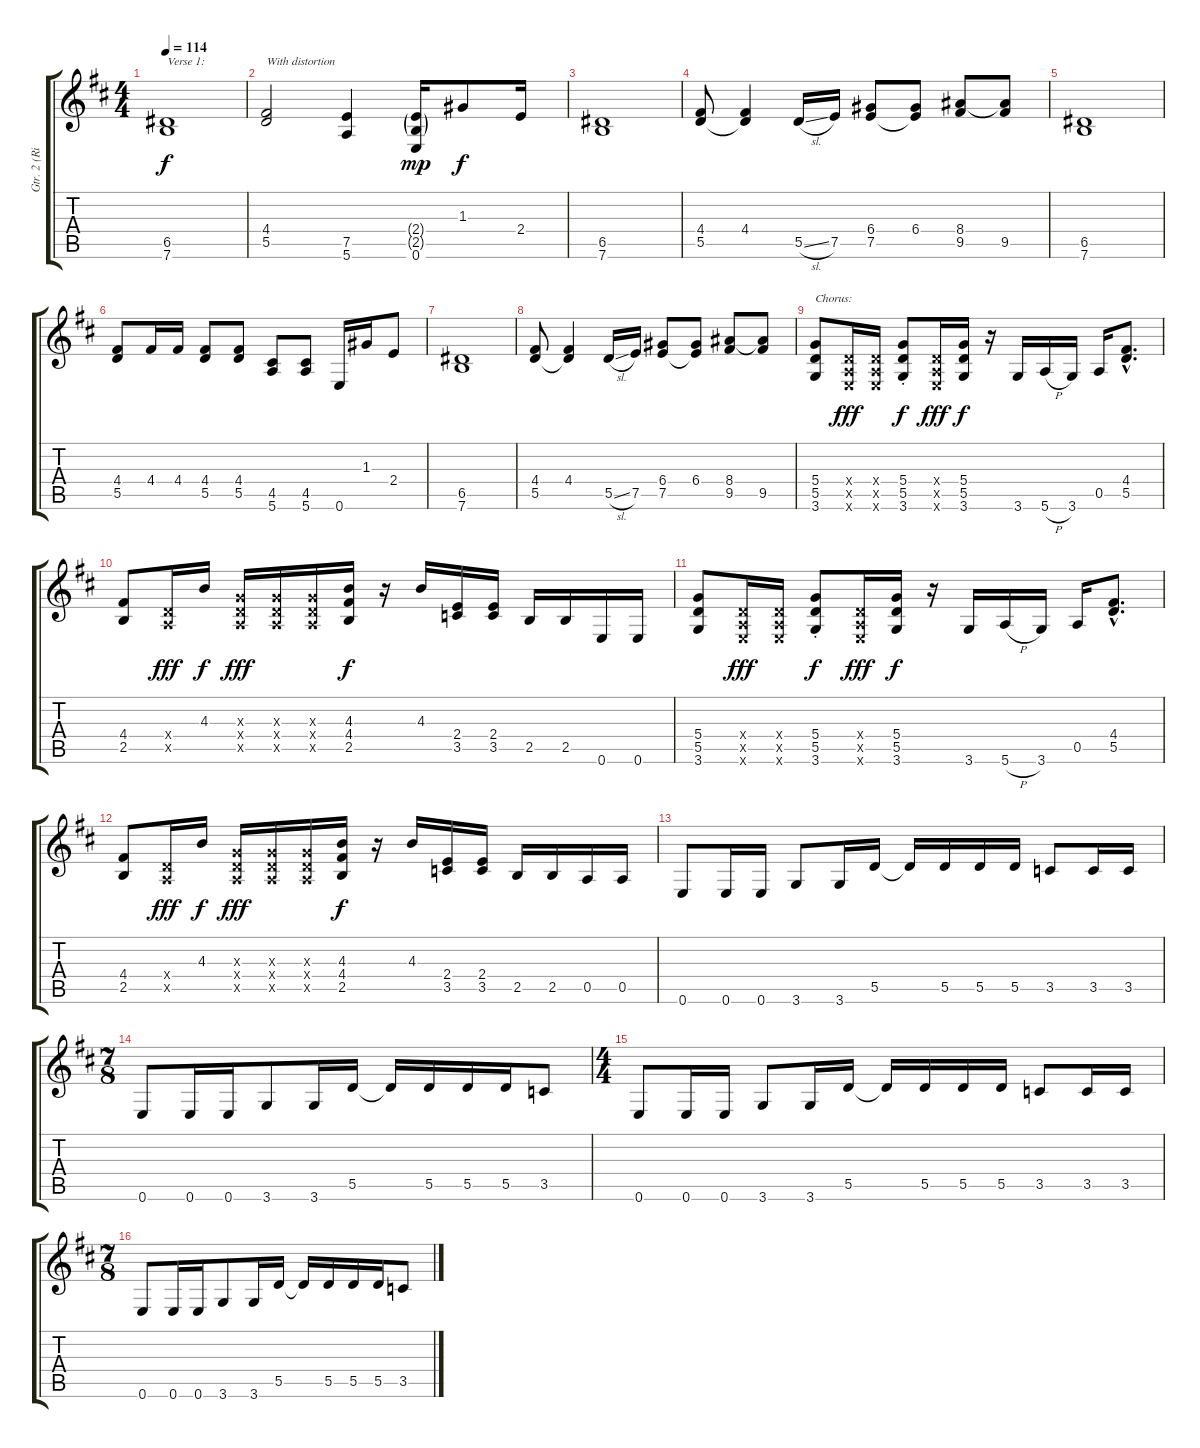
\track ("Gtr. 2 (Right Channel)" "Gtr. 2 (Ri") {instrument distortionguitar}
\staff {score tabs}
\tuning (E4 B3 G3 D3 A2 E2) {hide}
\ts (4 4)
\tempo 114
\clef g2
\ks bminor
(6.5 7.6).1{txt "Verse 1:" dy f instrument distortionguitar} |
(4.4 5.5).2{txt "With distortion"} (7.5 5.6).4 (2.4{g} 2.5{g} 0.6).16{dy mp} 1.3.8{dy f} 2.4.16 |
(6.5 7.6).1 |
(4.4 5.5).8 (4.4 5.5{t}).4 5.5{sl}.16 7.5.16 (6.4 7.5).8 (6.4 7.5{t}).8 (8.4 9.5).8 (8.4{t} 9.5).8 |
(6.5 7.6).1 |
(4.4 5.5).8 4.4.16 4.4.16 (4.4 5.5).8 (4.4 5.5).8 (4.5 5.6).8 (4.5 5.6).8 0.6.16 1.3.16 2.4.8 |
(6.5 7.6).1 |
(4.4 5.5).8 (4.4 5.5{t}).4 5.5{sl}.16 7.5.16 (6.4 7.5).8 (6.4 7.5{t}).8 (8.4 9.5).8 (8.4{t} 9.5).8 |
(5.4 5.5 3.6).8{txt "Chorus:"} (0.4{x} 0.5{x} 0.6{x}).16{dy fff} (0.4{x} 0.5{x} 0.6{x}).16 (5.4{st} 5.5{st} 3.6{st}).8{dy f} (0.4{x} 0.5{x} 0.6{x}).16{dy fff} (5.4 5.5 3.6).16{dy f} r.16 3.6.16 5.6{h}.16 3.6.16 0.5.16 (4.4{hac} 5.5{hac}).8{d} |
(4.4 2.5).8 (0.4{x} 0.5{x}).16{dy fff} 4.3.16{dy f} (0.3{x} 0.4{x} 0.5{x}).16{dy fff} (0.3{x} 0.4{x} 0.5{x}).16 (0.3{x} 0.4{x} 0.5{x}).16 (4.3 4.4 2.5).16{dy f} r.16 4.3.16 (2.4 3.5).16 (2.4 3.5).16 2.5.16 2.5.16 0.6.16 0.6.16 |
(5.4 5.5 3.6).8 (0.4{x} 0.5{x} 0.6{x}).16{dy fff} (0.4{x} 0.5{x} 0.6{x}).16 (5.4{st} 5.5{st} 3.6{st}).8{dy f} (0.4{x} 0.5{x} 0.6{x}).16{dy fff} (5.4 5.5 3.6).16{dy f} r.16 3.6.16 5.6{h}.16 3.6.16 0.5.16 (4.4{hac} 5.5{hac}).8{d} |
(4.4 2.5).8 (0.4{x} 0.5{x}).16{dy fff} 4.3.16{dy f} (0.3{x} 0.4{x} 0.5{x}).16{dy fff} (0.3{x} 0.4{x} 0.5{x}).16 (0.3{x} 0.4{x} 0.5{x}).16 (4.3 4.4 2.5).16{dy f} r.16 4.3.16 (2.4 3.5).16 (2.4 3.5).16 2.5.16 2.5.16 0.5.16 0.5.16 |
0.6.8 0.6.16 0.6.16 3.6.8 3.6.16 5.5.16 5.5{t}.16 5.5.16 5.5.16 5.5.16 3.5.8 3.5.16 3.5.16 |
\ts (7 8)
0.6.8 0.6.16 0.6.16 3.6.8 3.6.16 5.5.16 5.5{t}.16 5.5.16 5.5.16 5.5.16 3.5.8 |
\ts (4 4)
0.6.8 0.6.16 0.6.16 3.6.8 3.6.16 5.5.16 5.5{t}.16 5.5.16 5.5.16 5.5.16 3.5.8 3.5.16 3.5.16 |
\ts (7 8)
0.6.8 0.6.16 0.6.16 3.6.8 3.6.16 5.5.16 5.5{t}.16 5.5.16 5.5.16 5.5.16 3.5.8
